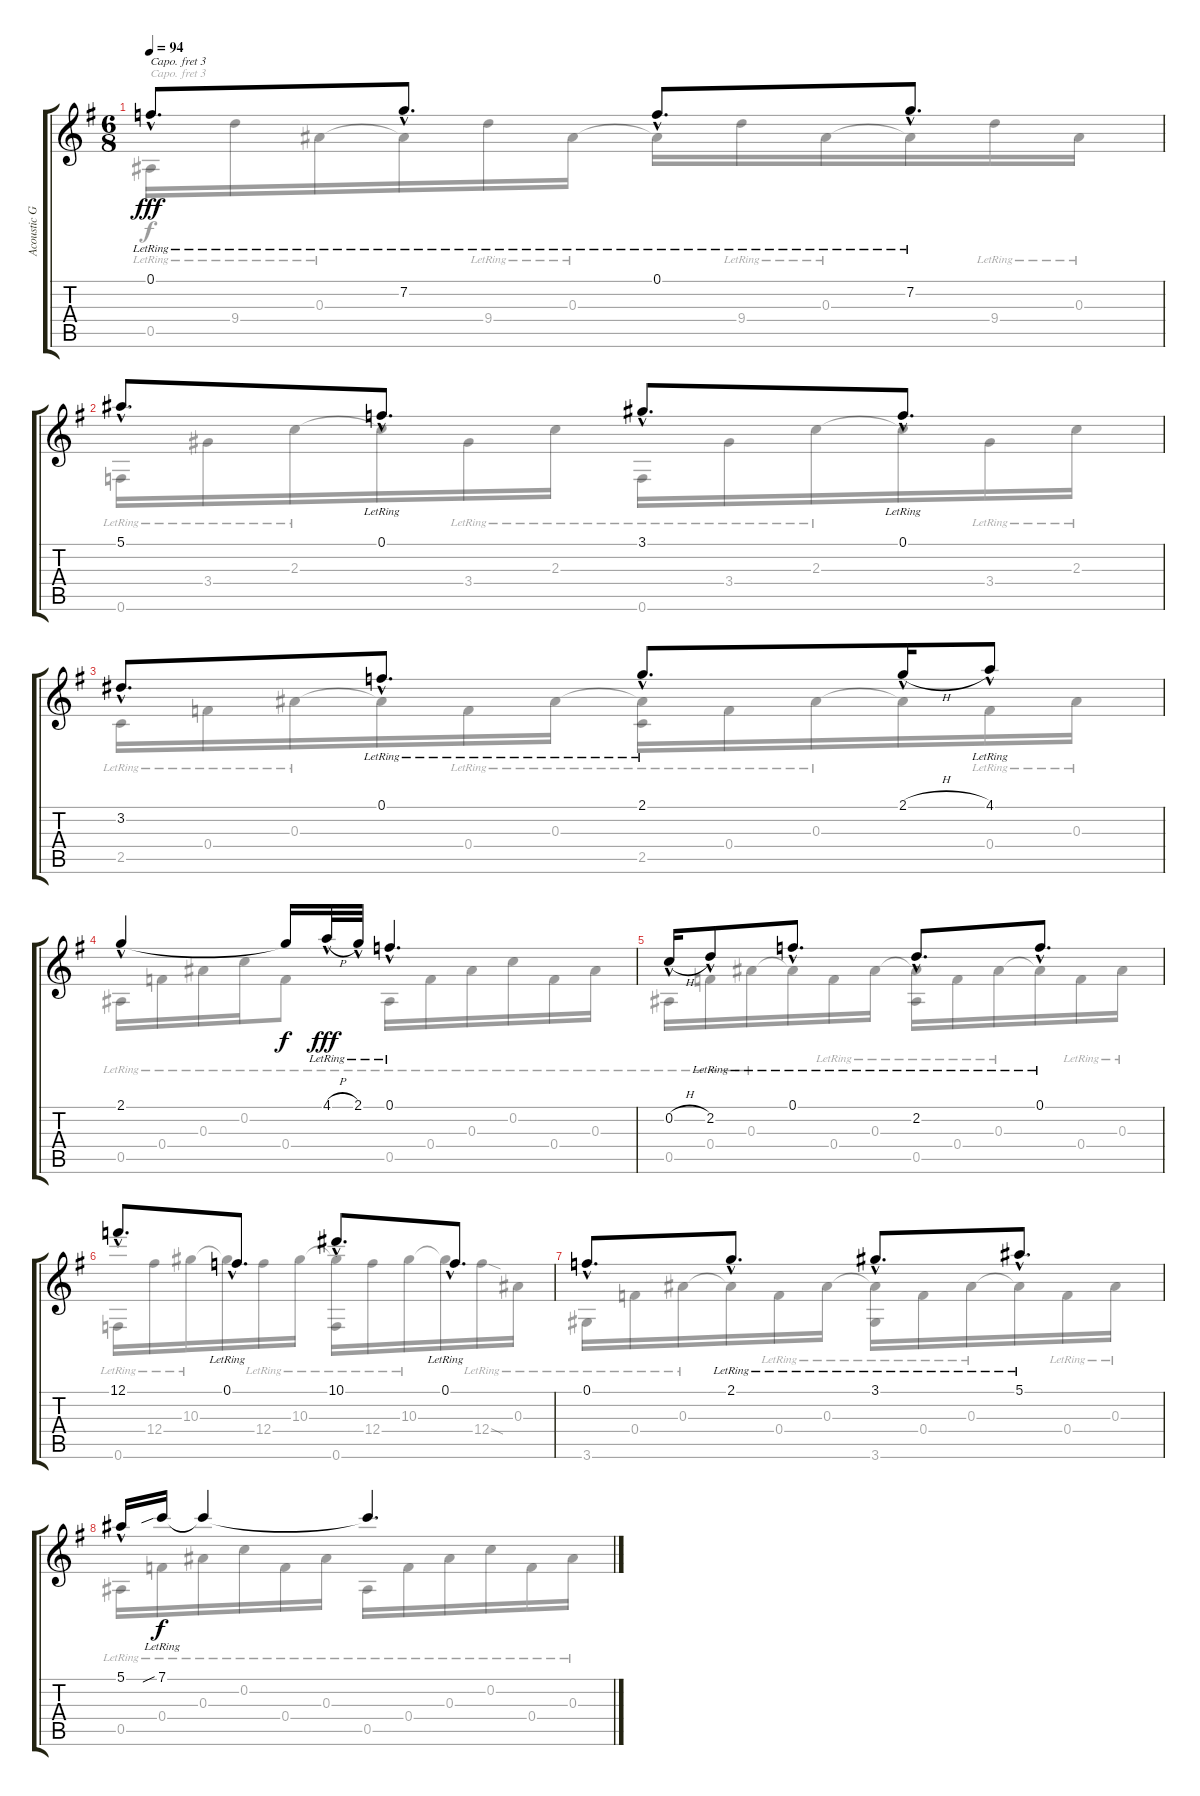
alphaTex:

\track ("Acoustic Guitar" "Acoustic G") {instrument acousticguitarsteel}
\staff {score tabs}
\capo 3
\tuning (D4 A3 G3 D3 G2 D2) {hide}
\voice
\ts (6 8)
\tempo 94
\clef g2
\ks g
0.1{hac lr}.8{d dy fff} 7.2{hac lr}.8{d} 0.1{hac lr}.8{d} 7.2{hac lr}.8{d} |
5.1{hac}.8{d} 0.1{hac lr}.8{d} 3.1{hac}.8{d} 0.1{hac lr}.8{d} |
3.2{hac}.8{d} 0.1{hac lr}.8{d} 2.1{hac lr}.8{d} 2.1{h hac}.16 4.1{hac lr}.8 |
2.1{hac}.4 2.1{t}.16{dy f} 4.1{h hac lr}.32{dy fff} 2.1{hac lr}.32 0.1{hac lr}.4{d} |
0.2{h hac}.16 2.2{hac lr}.8 0.1{hac lr}.8{d} 2.2{hac lr}.8{d} 0.1{hac lr}.8{d} |
12.1{hac}.8{d} 0.1{hac lr}.8{d} 10.1{hac}.8{d} 0.1{hac lr}.8{d} |
0.1{hac}.8{d} 2.1{hac lr}.8{d} 3.1{hac lr}.8{d} 5.1{hac lr}.8{d} |
5.1{hac}.16 7.1{sib lr}.16{dy f} 7.1{t}.4 7.1{t}.4{d}
\voice
\clef g2
\ottava regular
\simile none
\ks g
0.5{lr}.16{dy f} 9.4{lr}.16 0.3{lr}.16 0.3{t}.16 9.4{lr}.16 0.3{lr}.16 0.3{t}.16 9.4{lr}.16 0.3{lr}.16 0.3{t}.16 9.4{lr}.16 0.3{lr}.16 |
0.6{lr}.16 3.4{lr}.16 2.3{lr}.16 2.3{t}.16 3.4{lr}.16 2.3{lr}.16 0.6{lr}.16 3.4{lr}.16 2.3{lr}.16 2.3{t}.16 3.4{lr}.16 2.3{lr}.16 |
2.5{lr}.16 0.4{lr}.16 0.3{lr}.16 0.3{t}.16 0.4{lr}.16 0.3{lr}.16 (0.3{t} 2.5{lr}).16 0.4{lr}.16 0.3{lr}.16 0.3{t}.16 0.4{lr}.16 0.3{lr}.16 |
0.5{lr}.16 0.4{lr}.16 0.3{lr}.16 0.2{lr}.16 0.4{lr}.8 0.5{lr}.16 0.4{lr}.16 0.3{lr}.16 0.2{lr}.16 0.4{lr}.16 0.3{lr}.16 |
0.5{lr}.16 0.4{lr}.16 0.3{lr}.16 0.3{t}.16 0.4{lr}.16 0.3{lr}.16 (0.3{t} 0.5{lr}).16 0.4{lr}.16 0.3{lr}.16 0.3{t}.16 0.4{lr}.16 0.3{lr}.16 |
0.6{lr}.16 12.4{lr}.16 10.3{lr}.16 10.3{t}.16 12.4{lr}.16 10.3{lr}.16 (10.3{t} 0.6{lr}).16 12.4{lr}.16 10.3{lr}.16 10.3{t}.16 12.4{sod lr}.16 0.3{lr}.16 |
3.6{lr}.16 0.4{lr}.16 0.3{lr}.16 0.3{t}.16 0.4{lr}.16 0.3{lr}.16 (0.3{t} 3.6{lr}).16 0.4{lr}.16 0.3{lr}.16 0.3{t}.16 0.4{lr}.16 0.3{lr}.16 |
0.5{lr}.16 0.4{lr}.16 0.3{lr}.16 0.2{lr}.16 0.4{lr}.16 0.3{lr}.16 0.5{lr}.16 0.4{lr}.16 0.3{lr}.16 0.2{lr}.16 0.4{lr}.16 0.3{lr}.16
